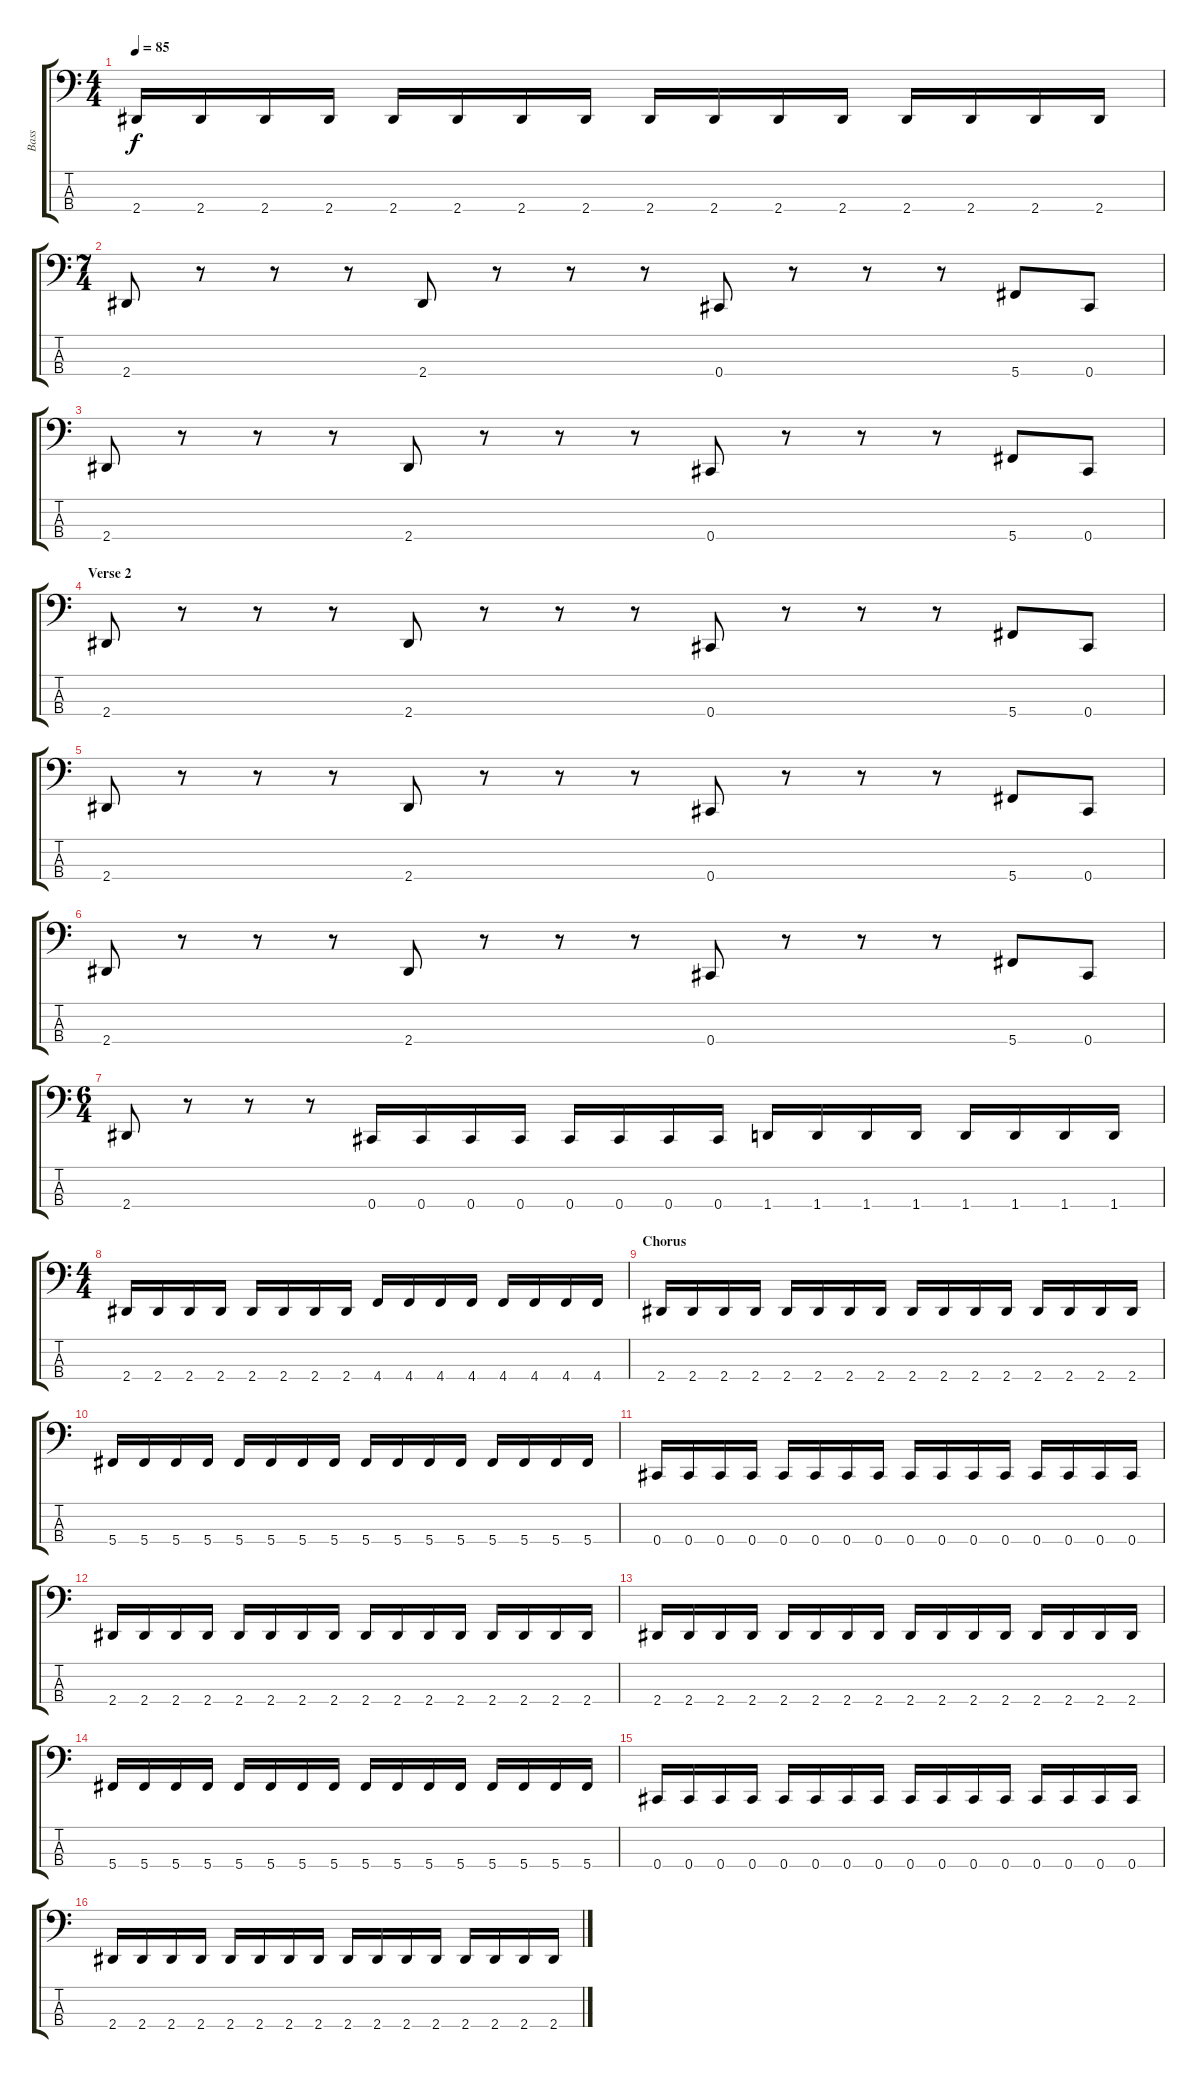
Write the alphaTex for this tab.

\track ("Bass" "Bass") {instrument electricbasspick}
\staff {score tabs}
\tuning (Gb2 Db2 Ab1 Db1) {hide}
\ts (4 4)
\tempo 85
\clef f4
\ks c
2.4.16{dy f} 2.4.16 2.4.16 2.4.16 2.4.16 2.4.16 2.4.16 2.4.16 2.4.16 2.4.16 2.4.16 2.4.16 2.4.16 2.4.16 2.4.16 2.4.16 |
\ts (7 4)
2.4.8 r.8 r.8 r.8 2.4.8 r.8 r.8 r.8 0.4.8 r.8 r.8 r.8 5.4.8 0.4.8 |
2.4.8 r.8 r.8 r.8 2.4.8 r.8 r.8 r.8 0.4.8 r.8 r.8 r.8 5.4.8 0.4.8 |
\section ("" "Verse 2")
2.4.8 r.8 r.8 r.8 2.4.8 r.8 r.8 r.8 0.4.8 r.8 r.8 r.8 5.4.8 0.4.8 |
2.4.8 r.8 r.8 r.8 2.4.8 r.8 r.8 r.8 0.4.8 r.8 r.8 r.8 5.4.8 0.4.8 |
2.4.8 r.8 r.8 r.8 2.4.8 r.8 r.8 r.8 0.4.8 r.8 r.8 r.8 5.4.8 0.4.8 |
\ts (6 4)
2.4.8 r.8 r.8 r.8 0.4.16 0.4.16 0.4.16 0.4.16 0.4.16 0.4.16 0.4.16 0.4.16 1.4.16 1.4.16 1.4.16 1.4.16 1.4.16 1.4.16 1.4.16 1.4.16 |
\ts (4 4)
2.4.16 2.4.16 2.4.16 2.4.16 2.4.16 2.4.16 2.4.16 2.4.16 4.4.16 4.4.16 4.4.16 4.4.16 4.4.16 4.4.16 4.4.16 4.4.16 |
\section ("" "Chorus")
2.4.16 2.4.16 2.4.16 2.4.16 2.4.16 2.4.16 2.4.16 2.4.16 2.4.16 2.4.16 2.4.16 2.4.16 2.4.16 2.4.16 2.4.16 2.4.16 |
5.4.16 5.4.16 5.4.16 5.4.16 5.4.16 5.4.16 5.4.16 5.4.16 5.4.16 5.4.16 5.4.16 5.4.16 5.4.16 5.4.16 5.4.16 5.4.16 |
0.4.16 0.4.16 0.4.16 0.4.16 0.4.16 0.4.16 0.4.16 0.4.16 0.4.16 0.4.16 0.4.16 0.4.16 0.4.16 0.4.16 0.4.16 0.4.16 |
2.4.16 2.4.16 2.4.16 2.4.16 2.4.16 2.4.16 2.4.16 2.4.16 2.4.16 2.4.16 2.4.16 2.4.16 2.4.16 2.4.16 2.4.16 2.4.16 |
2.4.16 2.4.16 2.4.16 2.4.16 2.4.16 2.4.16 2.4.16 2.4.16 2.4.16 2.4.16 2.4.16 2.4.16 2.4.16 2.4.16 2.4.16 2.4.16 |
5.4.16 5.4.16 5.4.16 5.4.16 5.4.16 5.4.16 5.4.16 5.4.16 5.4.16 5.4.16 5.4.16 5.4.16 5.4.16 5.4.16 5.4.16 5.4.16 |
0.4.16 0.4.16 0.4.16 0.4.16 0.4.16 0.4.16 0.4.16 0.4.16 0.4.16 0.4.16 0.4.16 0.4.16 0.4.16 0.4.16 0.4.16 0.4.16 |
2.4.16 2.4.16 2.4.16 2.4.16 2.4.16 2.4.16 2.4.16 2.4.16 2.4.16 2.4.16 2.4.16 2.4.16 2.4.16 2.4.16 2.4.16 2.4.16
